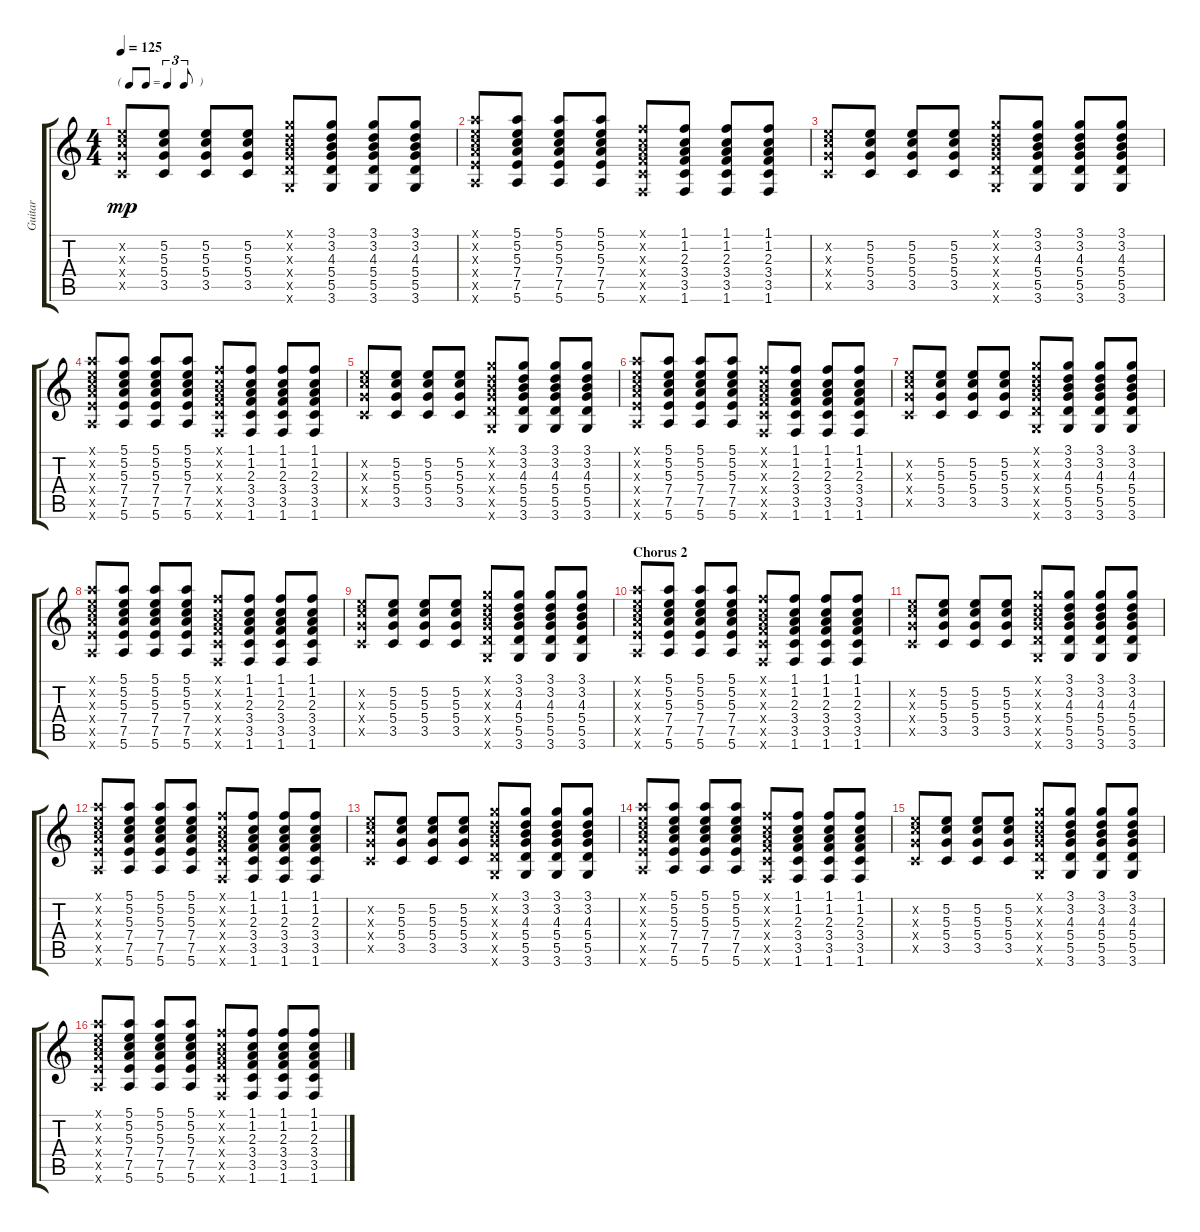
\track ("Guitar" "Guitar") {instrument electricguitarclean}
\staff {score tabs}
\tuning (E4 B3 G3 D3 A2 E2) {hide}
\ts (4 4)
\tf triplet8th
\tempo 125
\clef g2
\ks c
(5.2{x} 5.3{x} 5.4{x} 3.5{x}).8{dy mp} (5.2 5.3 5.4 3.5).8 (5.2 5.3 5.4 3.5).8 (5.2 5.3 5.4 3.5).8 (3.1{x} 3.2{x} 4.3{x} 5.4{x} 5.5{x} 3.6{x}).8 (3.1 3.2 4.3 5.4 5.5 3.6).8 (3.1 3.2 4.3 5.4 5.5 3.6).8 (3.1 3.2 4.3 5.4 5.5 3.6).8 |
(5.1{x} 5.2{x} 5.3{x} 7.4{x} 7.5{x} 5.6{x}).8 (5.1 5.2 5.3 7.4 7.5 5.6).8 (5.1 5.2 5.3 7.4 7.5 5.6).8 (5.1 5.2 5.3 7.4 7.5 5.6).8 (1.1{x} 1.2{x} 2.3{x} 3.4{x} 3.5{x} 1.6{x}).8 (1.1 1.2 2.3 3.4 3.5 1.6).8 (1.1 1.2 2.3 3.4 3.5 1.6).8 (1.1 1.2 2.3 3.4 3.5 1.6).8 |
(5.2{x} 5.3{x} 5.4{x} 3.5{x}).8 (5.2 5.3 5.4 3.5).8 (5.2 5.3 5.4 3.5).8 (5.2 5.3 5.4 3.5).8 (3.1{x} 3.2{x} 4.3{x} 5.4{x} 5.5{x} 3.6{x}).8 (3.1 3.2 4.3 5.4 5.5 3.6).8 (3.1 3.2 4.3 5.4 5.5 3.6).8 (3.1 3.2 4.3 5.4 5.5 3.6).8 |
(5.1{x} 5.2{x} 5.3{x} 7.4{x} 7.5{x} 5.6{x}).8 (5.1 5.2 5.3 7.4 7.5 5.6).8 (5.1 5.2 5.3 7.4 7.5 5.6).8 (5.1 5.2 5.3 7.4 7.5 5.6).8 (1.1{x} 1.2{x} 2.3{x} 3.4{x} 3.5{x} 1.6{x}).8 (1.1 1.2 2.3 3.4 3.5 1.6).8 (1.1 1.2 2.3 3.4 3.5 1.6).8 (1.1 1.2 2.3 3.4 3.5 1.6).8 |
(5.2{x} 5.3{x} 5.4{x} 3.5{x}).8 (5.2 5.3 5.4 3.5).8 (5.2 5.3 5.4 3.5).8 (5.2 5.3 5.4 3.5).8 (3.1{x} 3.2{x} 4.3{x} 5.4{x} 5.5{x} 3.6{x}).8 (3.1 3.2 4.3 5.4 5.5 3.6).8 (3.1 3.2 4.3 5.4 5.5 3.6).8 (3.1 3.2 4.3 5.4 5.5 3.6).8 |
(5.1{x} 5.2{x} 5.3{x} 7.4{x} 7.5{x} 5.6{x}).8 (5.1 5.2 5.3 7.4 7.5 5.6).8 (5.1 5.2 5.3 7.4 7.5 5.6).8 (5.1 5.2 5.3 7.4 7.5 5.6).8 (1.1{x} 1.2{x} 2.3{x} 3.4{x} 3.5{x} 1.6{x}).8 (1.1 1.2 2.3 3.4 3.5 1.6).8 (1.1 1.2 2.3 3.4 3.5 1.6).8 (1.1 1.2 2.3 3.4 3.5 1.6).8 |
(5.2{x} 5.3{x} 5.4{x} 3.5{x}).8 (5.2 5.3 5.4 3.5).8 (5.2 5.3 5.4 3.5).8 (5.2 5.3 5.4 3.5).8 (3.1{x} 3.2{x} 4.3{x} 5.4{x} 5.5{x} 3.6{x}).8 (3.1 3.2 4.3 5.4 5.5 3.6).8 (3.1 3.2 4.3 5.4 5.5 3.6).8 (3.1 3.2 4.3 5.4 5.5 3.6).8 |
(5.1{x} 5.2{x} 5.3{x} 7.4{x} 7.5{x} 5.6{x}).8 (5.1 5.2 5.3 7.4 7.5 5.6).8 (5.1 5.2 5.3 7.4 7.5 5.6).8 (5.1 5.2 5.3 7.4 7.5 5.6).8 (1.1{x} 1.2{x} 2.3{x} 3.4{x} 3.5{x} 1.6{x}).8 (1.1 1.2 2.3 3.4 3.5 1.6).8 (1.1 1.2 2.3 3.4 3.5 1.6).8 (1.1 1.2 2.3 3.4 3.5 1.6).8 |
(5.2{x} 5.3{x} 5.4{x} 3.5{x}).8 (5.2 5.3 5.4 3.5).8 (5.2 5.3 5.4 3.5).8 (5.2 5.3 5.4 3.5).8 (3.1{x} 3.2{x} 4.3{x} 5.4{x} 5.5{x} 3.6{x}).8 (3.1 3.2 4.3 5.4 5.5 3.6).8 (3.1 3.2 4.3 5.4 5.5 3.6).8 (3.1 3.2 4.3 5.4 5.5 3.6).8 |
\section ("" "Chorus 2")
(5.1{x} 5.2{x} 5.3{x} 7.4{x} 7.5{x} 5.6{x}).8 (5.1 5.2 5.3 7.4 7.5 5.6).8 (5.1 5.2 5.3 7.4 7.5 5.6).8 (5.1 5.2 5.3 7.4 7.5 5.6).8 (1.1{x} 1.2{x} 2.3{x} 3.4{x} 3.5{x} 1.6{x}).8 (1.1 1.2 2.3 3.4 3.5 1.6).8 (1.1 1.2 2.3 3.4 3.5 1.6).8 (1.1 1.2 2.3 3.4 3.5 1.6).8 |
(5.2{x} 5.3{x} 5.4{x} 3.5{x}).8 (5.2 5.3 5.4 3.5).8 (5.2 5.3 5.4 3.5).8 (5.2 5.3 5.4 3.5).8 (3.1{x} 3.2{x} 4.3{x} 5.4{x} 5.5{x} 3.6{x}).8 (3.1 3.2 4.3 5.4 5.5 3.6).8 (3.1 3.2 4.3 5.4 5.5 3.6).8 (3.1 3.2 4.3 5.4 5.5 3.6).8 |
(5.1{x} 5.2{x} 5.3{x} 7.4{x} 7.5{x} 5.6{x}).8 (5.1 5.2 5.3 7.4 7.5 5.6).8 (5.1 5.2 5.3 7.4 7.5 5.6).8 (5.1 5.2 5.3 7.4 7.5 5.6).8 (1.1{x} 1.2{x} 2.3{x} 3.4{x} 3.5{x} 1.6{x}).8 (1.1 1.2 2.3 3.4 3.5 1.6).8 (1.1 1.2 2.3 3.4 3.5 1.6).8 (1.1 1.2 2.3 3.4 3.5 1.6).8 |
(5.2{x} 5.3{x} 5.4{x} 3.5{x}).8 (5.2 5.3 5.4 3.5).8 (5.2 5.3 5.4 3.5).8 (5.2 5.3 5.4 3.5).8 (3.1{x} 3.2{x} 4.3{x} 5.4{x} 5.5{x} 3.6{x}).8 (3.1 3.2 4.3 5.4 5.5 3.6).8 (3.1 3.2 4.3 5.4 5.5 3.6).8 (3.1 3.2 4.3 5.4 5.5 3.6).8 |
(5.1{x} 5.2{x} 5.3{x} 7.4{x} 7.5{x} 5.6{x}).8 (5.1 5.2 5.3 7.4 7.5 5.6).8 (5.1 5.2 5.3 7.4 7.5 5.6).8 (5.1 5.2 5.3 7.4 7.5 5.6).8 (1.1{x} 1.2{x} 2.3{x} 3.4{x} 3.5{x} 1.6{x}).8 (1.1 1.2 2.3 3.4 3.5 1.6).8 (1.1 1.2 2.3 3.4 3.5 1.6).8 (1.1 1.2 2.3 3.4 3.5 1.6).8 |
(5.2{x} 5.3{x} 5.4{x} 3.5{x}).8 (5.2 5.3 5.4 3.5).8 (5.2 5.3 5.4 3.5).8 (5.2 5.3 5.4 3.5).8 (3.1{x} 3.2{x} 4.3{x} 5.4{x} 5.5{x} 3.6{x}).8 (3.1 3.2 4.3 5.4 5.5 3.6).8 (3.1 3.2 4.3 5.4 5.5 3.6).8 (3.1 3.2 4.3 5.4 5.5 3.6).8 |
(5.1{x} 5.2{x} 5.3{x} 7.4{x} 7.5{x} 5.6{x}).8 (5.1 5.2 5.3 7.4 7.5 5.6).8 (5.1 5.2 5.3 7.4 7.5 5.6).8 (5.1 5.2 5.3 7.4 7.5 5.6).8 (1.1{x} 1.2{x} 2.3{x} 3.4{x} 3.5{x} 1.6{x}).8 (1.1 1.2 2.3 3.4 3.5 1.6).8 (1.1 1.2 2.3 3.4 3.5 1.6).8 (1.1 1.2 2.3 3.4 3.5 1.6).8
